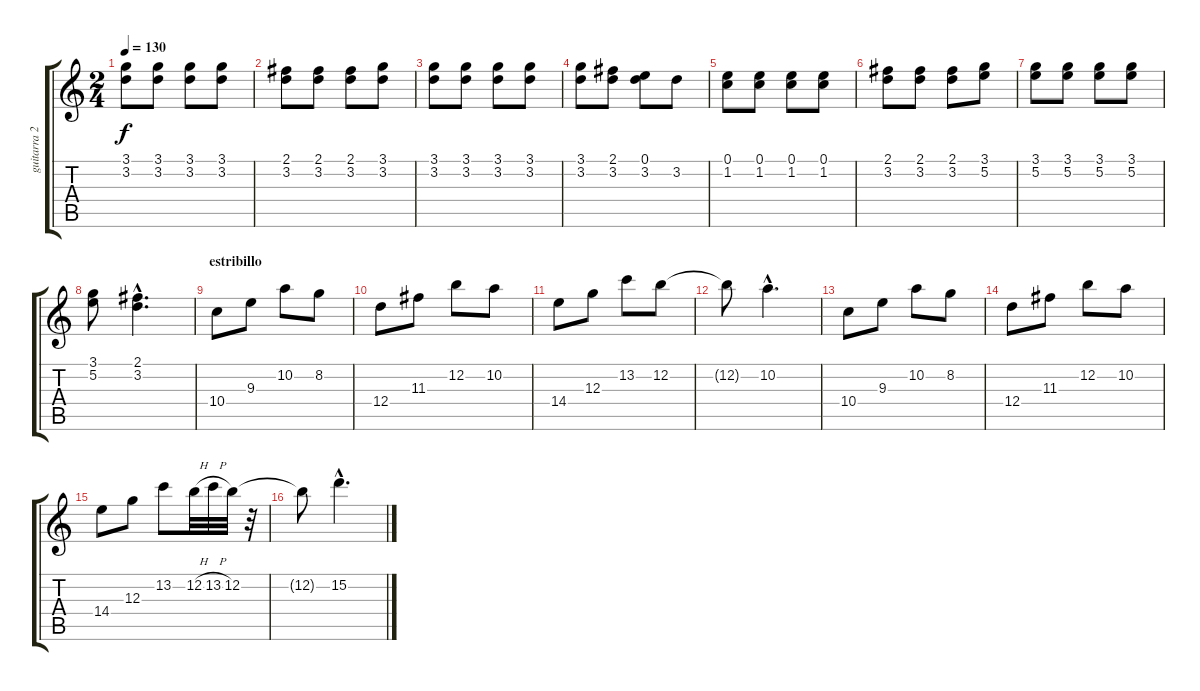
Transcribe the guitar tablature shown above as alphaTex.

\track ("guitarra 2" "guitarra 2") {instrument acousticguitarsteel}
\staff {score tabs}
\tuning (E4 B3 G3 D3 A2 E2) {hide}
\ts (2 4)
\tempo 130
\clef g2
\ks c
(3.1 3.2).8{dy f} (3.1 3.2).8 (3.1 3.2).8 (3.1 3.2).8 |
(2.1 3.2).8 (2.1 3.2).8 (2.1 3.2).8 (3.1 3.2).8 |
(3.1 3.2).8 (3.1 3.2).8 (3.1 3.2).8 (3.1 3.2).8 |
(3.1 3.2).8 (2.1 3.2).8 (0.1 3.2).8 3.2.8 |
(0.1 1.2).8 (0.1 1.2).8 (0.1 1.2).8 (0.1 1.2).8 |
(2.1 3.2).8 (2.1 3.2).8 (2.1 3.2).8 (3.1 5.2).8 |
(3.1 5.2).8 (3.1 5.2).8 (3.1 5.2).8 (3.1 5.2).8 |
(3.1 5.2).8 (2.1{hac} 3.2{hac}).4{d} |
\section ("" "estribillo")
10.4.8 9.3.8 10.2.8 8.2.8 |
12.4.8 11.3.8 12.2.8 10.2.8 |
14.4.8 12.3.8 13.2.8 12.2.8 |
12.2{t}.8 10.2{hac}.4{d} |
10.4.8 9.3.8 10.2.8 8.2.8 |
12.4.8 11.3.8 12.2.8 10.2.8 |
14.4.8 12.3.8 13.2.8 12.2{h}.32 13.2{h}.32 12.2.32 r.32 |
12.2{t}.8 15.2{hac}.4{d}
